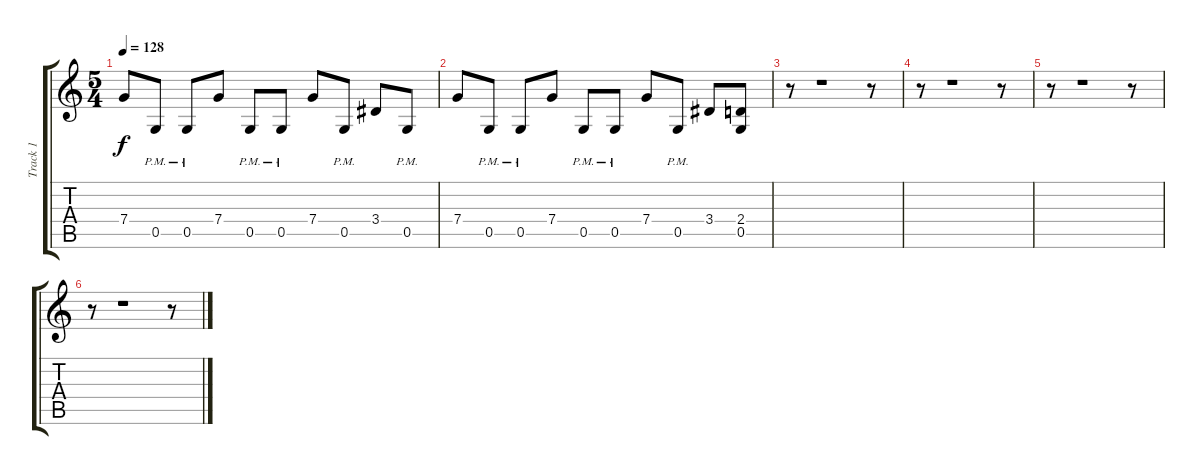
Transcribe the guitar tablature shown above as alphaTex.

\track ("Track 1" "Track 1") {instrument distortionguitar}
\staff {score tabs}
\tuning (D4 A3 F3 C3 G2 D2) {hide}
\ts (5 4)
\tempo 128
\clef g2
\ks c
7.4.8{dy f} 0.5{pm}.8 0.5{pm}.8 7.4.8 0.5{pm}.8 0.5{pm}.8 7.4.8 0.5{pm}.8 3.4.8 0.5{pm}.8 |
7.4.8 0.5{pm}.8 0.5{pm}.8 7.4.8 0.5{pm}.8 0.5{pm}.8 7.4.8 0.5{pm}.8 3.4.8 (2.4 0.5).8 |
r.8 r.1 r.8 |
r.8 r.1 r.8 |
r.8 r.1 r.8 |
r.8 r.1 r.8
